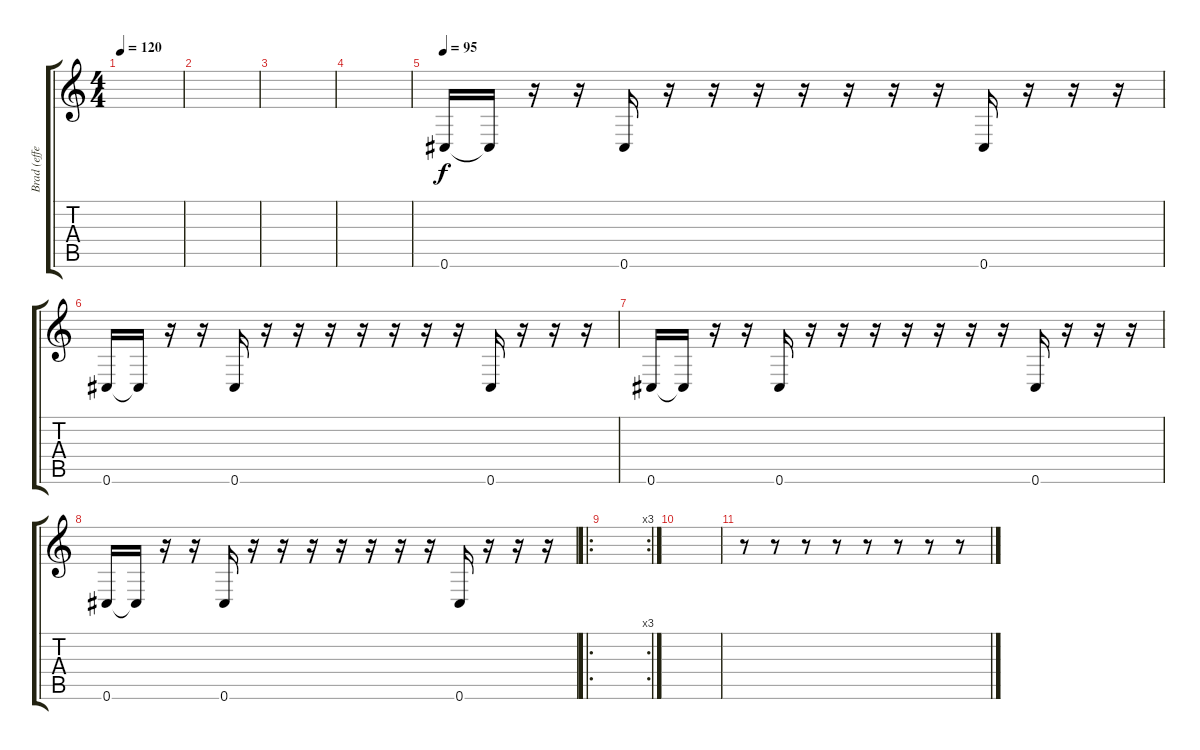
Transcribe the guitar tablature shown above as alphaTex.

\track ("Brad (effect 2)" "Brad (effe") {instrument electricguitarmuted}
\staff {score tabs}
\tuning (Eb4 Bb3 Gb3 Db3 Ab2 Db2) {hide}
\ts (4 4)
\tempo 120
\tempo 95
\tempo 120
\clef g2
\ks c
|
|
|
|
\tempo 95
0.6.16 0.6{t}.16 r.16 r.16 0.6.16 r.16 r.16 r.16 r.16 r.16 r.16 r.16 0.6.16 r.16 r.16 r.16 |
0.6.16 0.6{t}.16 r.16 r.16 0.6.16 r.16 r.16 r.16 r.16 r.16 r.16 r.16 0.6.16 r.16 r.16 r.16 |
0.6.16 0.6{t}.16 r.16 r.16 0.6.16 r.16 r.16 r.16 r.16 r.16 r.16 r.16 0.6.16 r.16 r.16 r.16 |
0.6.16 0.6{t}.16 r.16 r.16 0.6.16 r.16 r.16 r.16 r.16 r.16 r.16 r.16 0.6.16 r.16 r.16 r.16 |
\ro
\rc 3
|
|
r.8 r.8 r.8 r.8 r.8 r.8 r.8 r.8
